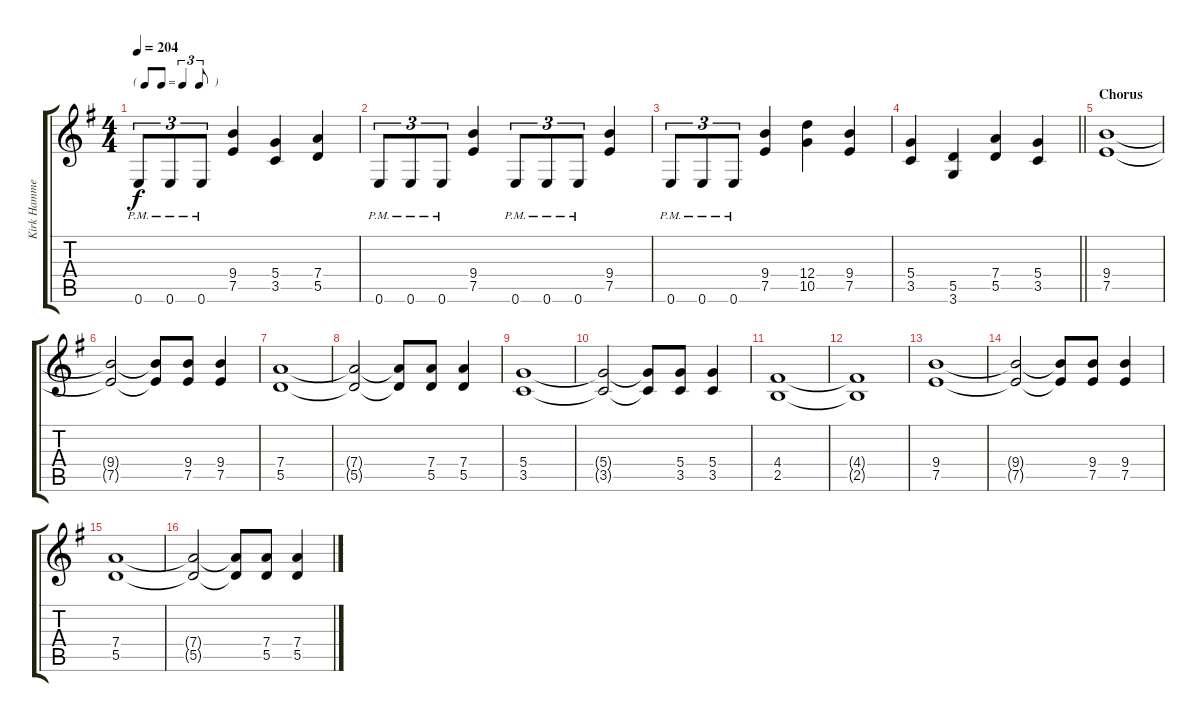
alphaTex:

\track ("Kirk Hammet" "Kirk Hamme") {instrument distortionguitar}
\staff {score tabs}
\tuning (E4 B3 G3 D3 A2 E2) {hide}
\ts (4 4)
\tf triplet8th
\tempo 204
\clef g2
\ks eminor
0.6{pm}.8{tu (3 2) dy f} 0.6{pm}.8{tu (3 2)} 0.6{pm}.8{tu (3 2)} (9.4 7.5).4 (5.4 3.5).4 (7.4 5.5).4 |
0.6{pm}.8{tu (3 2)} 0.6{pm}.8{tu (3 2)} 0.6{pm}.8{tu (3 2)} (9.4 7.5).4 0.6{pm}.8{tu (3 2)} 0.6{pm}.8{tu (3 2)} 0.6{pm}.8{tu (3 2)} (9.4 7.5).4 |
0.6{pm}.8{tu (3 2)} 0.6{pm}.8{tu (3 2)} 0.6{pm}.8{tu (3 2)} (9.4 7.5).4 (12.4 10.5).4 (9.4 7.5).4 |
\barLineRight lightlight
(5.4 3.5).4 (5.5 3.6).4 (7.4 5.5).4 (5.4 3.5).4 |
\section ("" "Chorus")
(9.4 7.5).1 |
(9.4{t} 7.5{t}).2 (9.4{t} 7.5{t}).8 (9.4 7.5).8 (9.4 7.5).4 |
(7.4 5.5).1 |
(7.4{t} 5.5{t}).2 (7.4{t} 5.5{t}).8 (7.4 5.5).8 (7.4 5.5).4 |
(5.4 3.5).1 |
(5.4{t} 3.5{t}).2 (5.4{t} 3.5{t}).8 (5.4 3.5).8 (5.4 3.5).4 |
(4.4 2.5).1 |
(4.4{t} 2.5{t}).1 |
(9.4 7.5).1 |
(9.4{t} 7.5{t}).2 (9.4{t} 7.5{t}).8 (9.4 7.5).8 (9.4 7.5).4 |
(7.4 5.5).1 |
(7.4{t} 5.5{t}).2 (7.4{t} 5.5{t}).8 (7.4 5.5).8 (7.4 5.5).4
